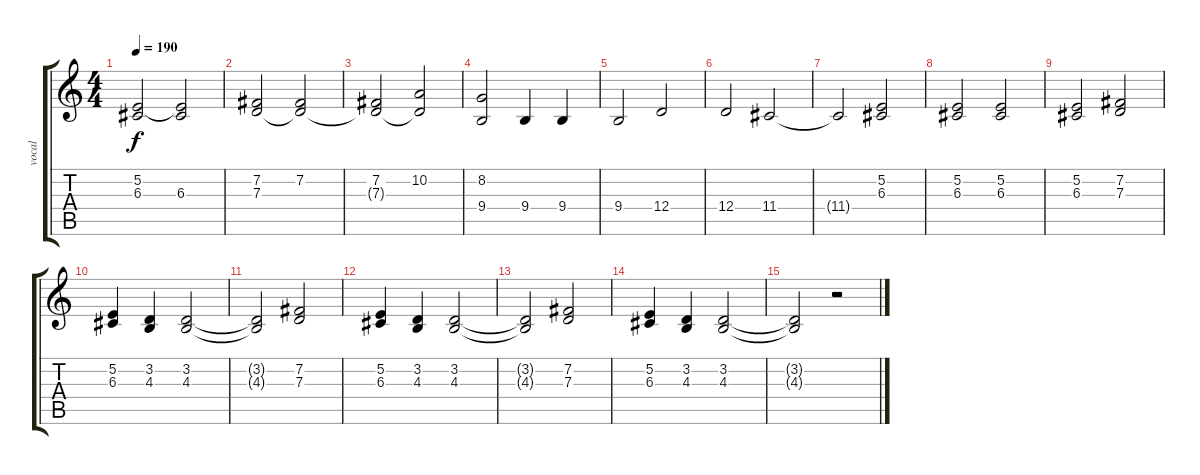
\track ("vocal" "vocal") {instrument clarinet}
\staff {score tabs}
\tuning (E4 B3 G3 D3 A2 E2) {hide}
\ts (4 4)
\tempo 190
\clef g2
\ks c
(5.2{t} 6.3).2{dy f} (5.2{t} 6.3).2 |
(7.2 7.3).2 (7.2 7.3{t}).2 |
(7.2 7.3{t}).2 (10.2 7.3{t}).2 |
(8.2 9.4).2 9.4.4 9.4.4 |
9.4.2 12.4.2 |
12.4.2 11.4.2 |
11.4{t}.2 (5.2 6.3).2 |
(5.2 6.3).2 (5.2 6.3).2 |
(5.2 6.3).2 (7.2 7.3).2 |
(5.2 6.3).4 (3.2 4.3).4 (3.2 4.3).2 |
(3.2{t} 4.3{t}).2 (7.2 7.3).2{volume 7} |
(5.2 6.3).4 (3.2 4.3).4 (3.2 4.3).2 |
(3.2{t} 4.3{t}).2 (7.2 7.3).2{volume 4} |
(5.2 6.3).4 (3.2 4.3).4 (3.2 4.3).2 |
(3.2{t} 4.3{t}).2 r.2
